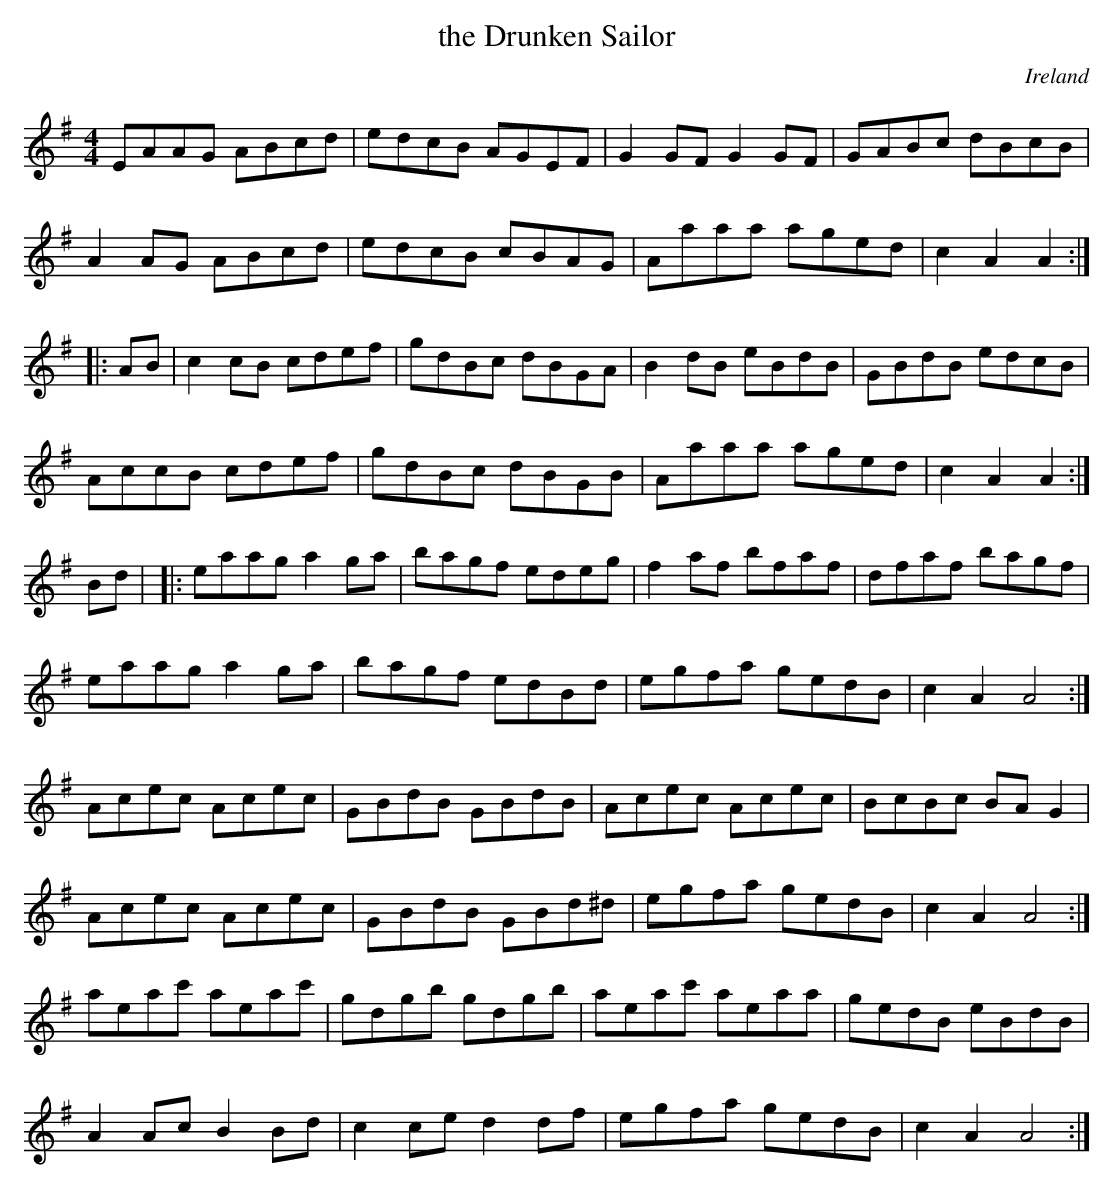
X:1
T:the Drunken Sailor
L:1/8
M:4/4
O:Ireland
K:A dorian
EAAG ABcd | edcB AGEF| G2GF G2GF | GABc dBcB|
A2AG ABcd | edcB cBAG| Aaaa aged | c2A2 A2:|
|:AB|\
c2cB cdef| gdBc dBGA| B2dB eBdB| GBdB edcB|
AccB cdef| gdBc dBGB| Aaaa aged| c2A2 A2:|
Bd|\
|:eaag a2ga| bagf edeg| f2af bfaf| dfaf bagf|
eaag a2ga| bagf edBd| egfa gedB| c2A2 A4:|
Acec Acec| GBdB GBdB| Acec Acec| BcBc BAG2|
Acec Acec| GBdB GBd^d| egfa gedB| c2A2 A4:|
aeac' aeac'|gdgb gdgb| aeac' aeaa| gedB eBdB|
A2Ac B2Bd| c2ce d2df|egfa gedB| c2A2 A4:|
